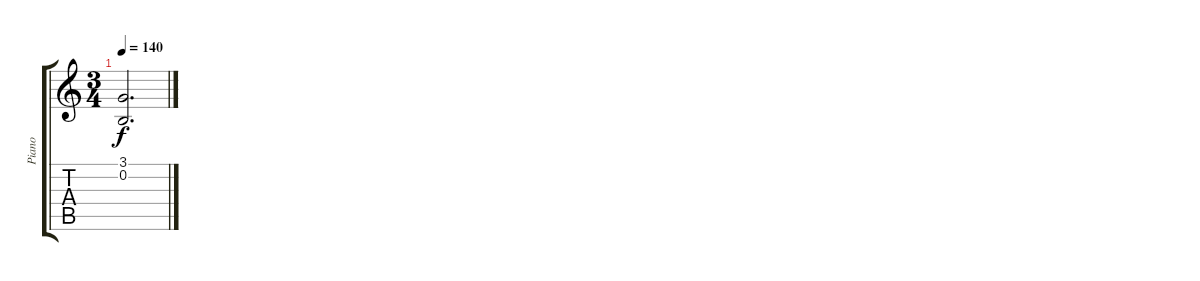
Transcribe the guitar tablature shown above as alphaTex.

\track ("Piano" "Piano") {instrument acousticgrandpiano}
\staff {score tabs}
\tuning (E4 B3 G3 D3 A2 E2) {hide}
\ts (3 4)
\tempo 140
\clef g2
\ks c
(3.1 0.2).2{d dy f}
